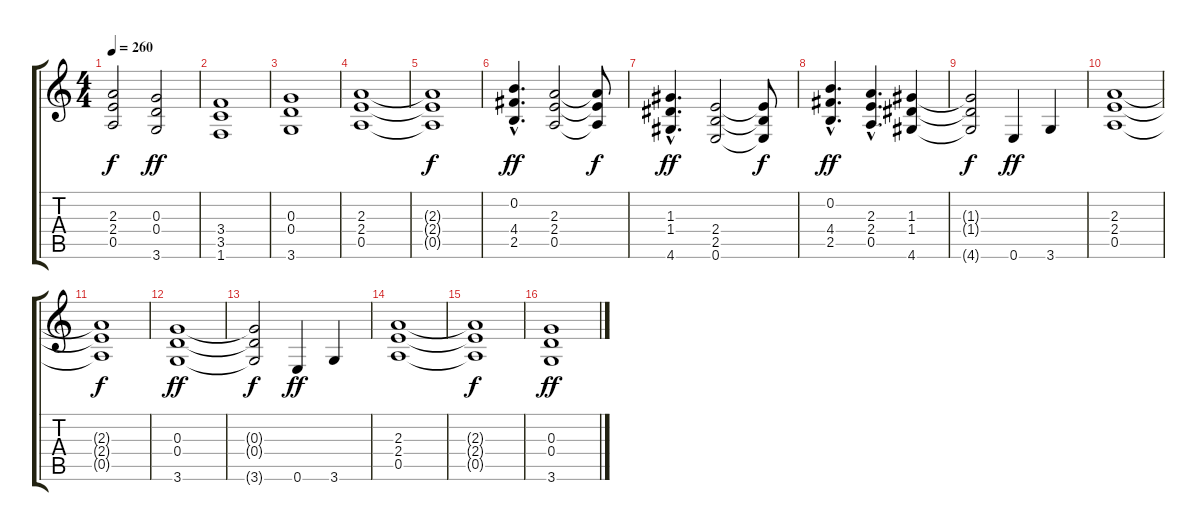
\track "" {instrument distortionguitar}
\staff {score tabs}
\tuning (E4 B3 G3 D3 A2 E2) {hide}
\ts (4 4)
\tempo 260
\clef g2
\ks c
(2.3{t} 2.4{t} 0.5{t}).2{dy f} (0.3 0.4 3.6).2{dy ff} |
(3.4 3.5 1.6).1 |
(0.3 0.4 3.6).1 |
(2.3 2.4 0.5).1 |
(2.3{t} 2.4{t} 0.5{t}).1{dy f} |
(0.2{hac} 4.4{hac} 2.5{hac}).4{d dy ff} (2.3 2.4 0.5).2 (2.3{t} 2.4{t} 0.5{t}).8{dy f} |
(1.3{hac} 1.4{hac} 4.6{hac}).4{d dy ff} (2.4 2.5 0.6).2 (2.4{t} 2.5{t} 0.6{t}).8{dy f} |
(0.2{hac} 4.4{hac} 2.5{hac}).4{d dy ff} (2.3{hac} 2.4{hac} 0.5{hac}).4{d} (1.3 1.4 4.6).4 |
(1.3{t} 1.4{t} 4.6{t}).2{dy f} 0.6.4{dy ff} 3.6.4 |
(2.3 2.4 0.5).1 |
(2.3{t} 2.4{t} 0.5{t}).1{dy f} |
(0.3 0.4 3.6).1{dy ff} |
(0.3{t} 0.4{t} 3.6{t}).2{dy f} 0.6.4{dy ff} 3.6.4 |
(2.3 2.4 0.5).1 |
(2.3{t} 2.4{t} 0.5{t}).1{dy f} |
(0.3 0.4 3.6).1{dy ff}
